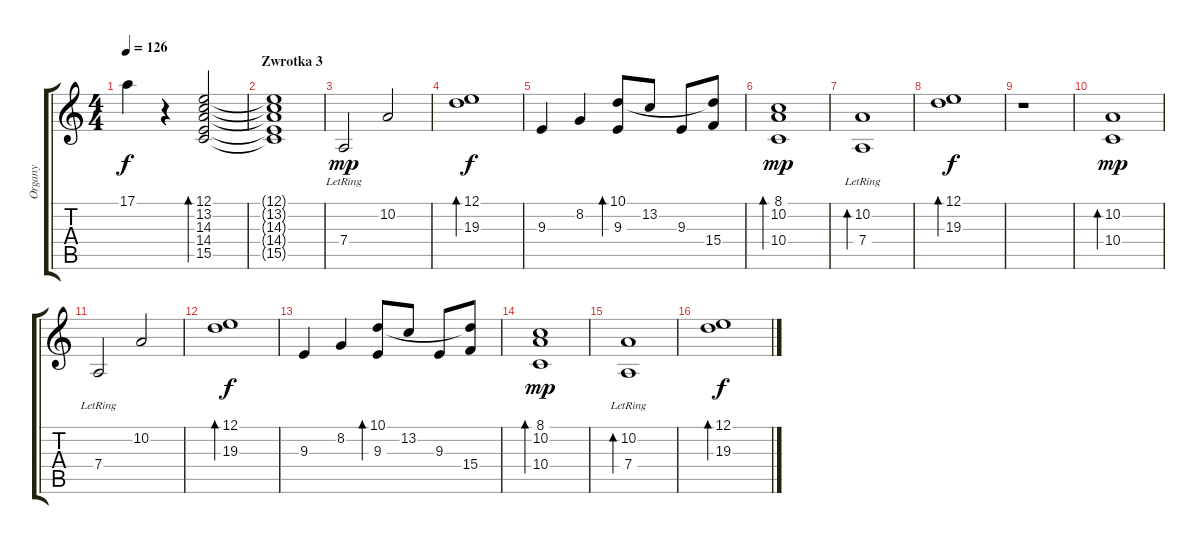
\track ("Organy" "Organy") {instrument electricpiano1}
\staff {score tabs}
\tuning (E4 B3 G3 D3 A2 E2) {hide}
\ts (4 4)
\tempo 126
\clef g2
\ks c
17.1.4{dy f} r.4 (12.1 13.2 14.3 14.4 15.5).2{bd 480} |
\section ("" "Zwrotka 3")
(12.1{t} 13.2{t} 14.3{t} 14.4{t} 15.5{t}).1 |
7.4{lr}.2{dy mp} 10.2.2 |
(12.1 19.3).1{bd 480 dy f} |
9.3.4 8.2.4 (10.1 9.3).8{bd 480} 13.2.8 9.3.8 (10.1{t} 15.4).8 |
(8.1 10.2 10.4).1{bd 480 dy mp} |
(10.2 7.4{lr}).1{bd 480} |
(12.1 19.3).1{bd 480 dy f} |
r.1 |
(10.2 10.4).1{bd 480 dy mp} |
7.4{lr}.2 10.2.2 |
(12.1 19.3).1{bd 480 dy f} |
9.3.4 8.2.4 (10.1 9.3).8{bd 480} 13.2.8 9.3.8 (10.1{t} 15.4).8 |
(8.1 10.2 10.4).1{bd 480 dy mp} |
(10.2 7.4{lr}).1{bd 480} |
(12.1 19.3).1{bd 480 dy f}
